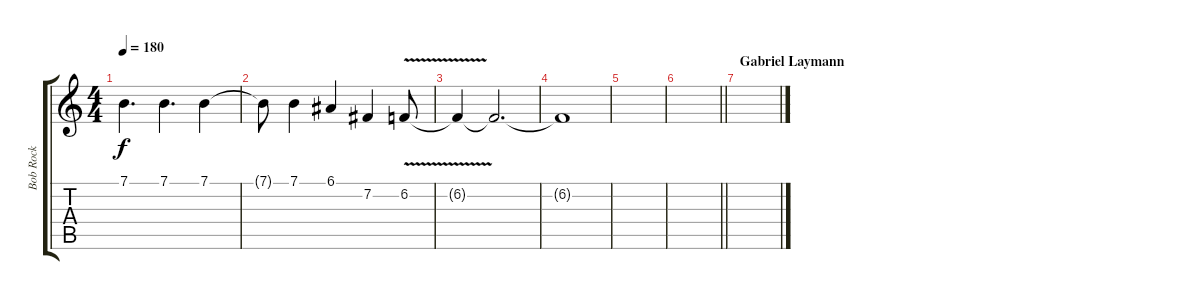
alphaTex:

\track ("Bob Rock" "Bob Rock") {instrument trumpet}
\staff {score tabs}
\tuning (E4 B3 G3 D3 A2 E2) {hide}
\ts (4 4)
\tempo 180
\clef g2
\ks c
7.1.4{d dy f} 7.1.4{d} 7.1.4 |
7.1{t}.8 7.1.4 6.1.4 7.2.4 6.2{v}.8 |
6.2{t}.4 6.2{t}.2{d} |
6.2{t}.1 |
|
\barLineRight lightlight
|
\section ("" "Gabriel Laymann")
